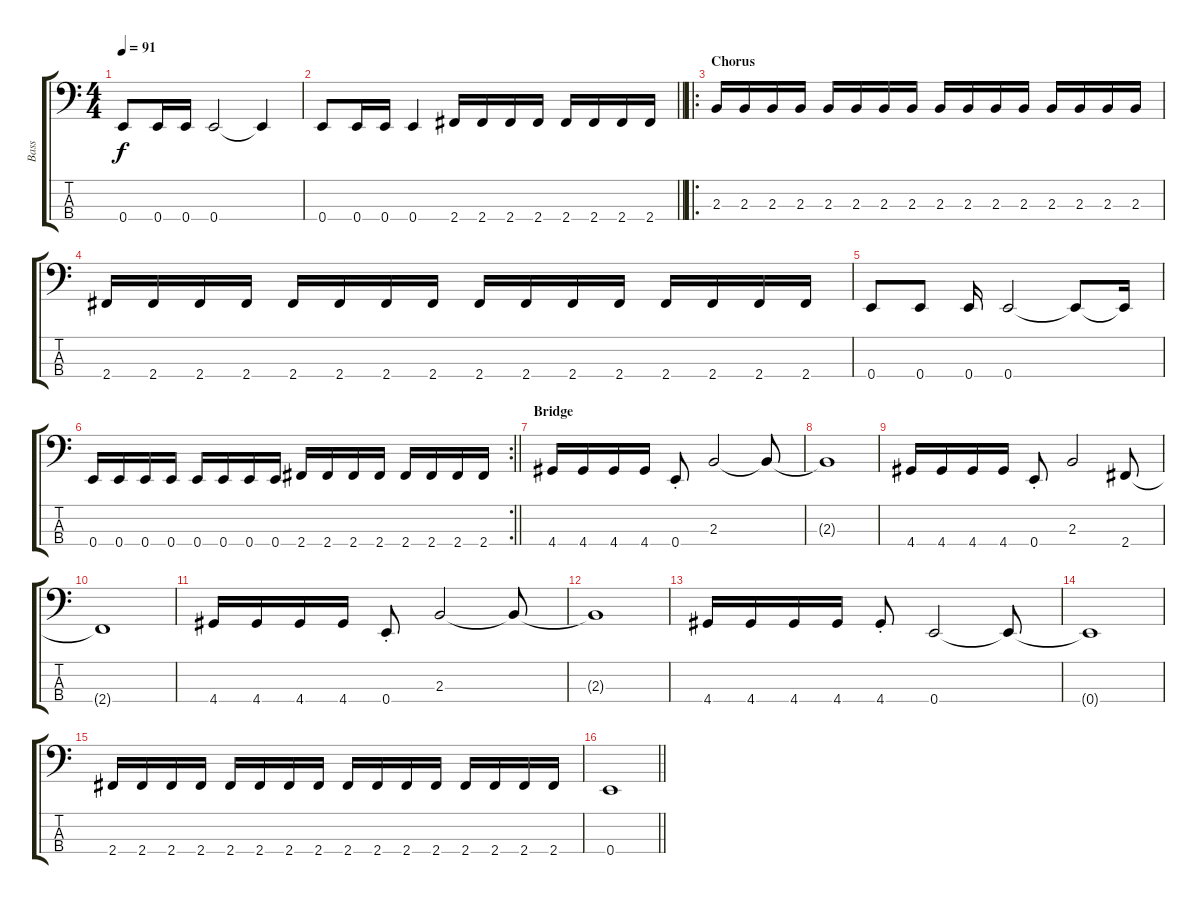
\track ("Bass" "Bass") {instrument electricbasspick}
\staff {score tabs}
\tuning (G2 D2 A1 E1) {hide}
\ts (4 4)
\tempo 91
\clef f4
\ks c
0.4.8{dy f} 0.4.16 0.4.16 0.4.2 0.4{t}.4 |
\barLineRight lightlight
0.4.8 0.4.16 0.4.16 0.4.4 2.4.16 2.4.16 2.4.16 2.4.16 2.4.16 2.4.16 2.4.16 2.4.16 |
\ro
\section ("" "Chorus")
2.3.16 2.3.16 2.3.16 2.3.16 2.3.16 2.3.16 2.3.16 2.3.16 2.3.16 2.3.16 2.3.16 2.3.16 2.3.16 2.3.16 2.3.16 2.3.16 |
2.4.16 2.4.16 2.4.16 2.4.16 2.4.16 2.4.16 2.4.16 2.4.16 2.4.16 2.4.16 2.4.16 2.4.16 2.4.16 2.4.16 2.4.16 2.4.16 |
0.4.8 0.4.8 0.4.16 0.4.2 0.4{t}.8 0.4{t}.16 |
\rc 2
\barLineRight lightlight
0.4.16 0.4.16 0.4.16 0.4.16 0.4.16 0.4.16 0.4.16 0.4.16 2.4.16 2.4.16 2.4.16 2.4.16 2.4.16 2.4.16 2.4.16 2.4.16 |
\section ("" "Bridge")
4.4.16 4.4.16 4.4.16 4.4.16 0.4{st}.8 2.3.2 2.3{t}.8 |
2.3{t}.1 |
4.4.16 4.4.16 4.4.16 4.4.16 0.4{st}.8 2.3.2 2.4.8 |
2.4{t}.1 |
4.4.16 4.4.16 4.4.16 4.4.16 0.4{st}.8 2.3.2 2.3{t}.8 |
2.3{t}.1 |
4.4.16 4.4.16 4.4.16 4.4.16 4.4{st}.8 0.4.2 0.4{t}.8 |
0.4{t}.1 |
2.4.16 2.4.16 2.4.16 2.4.16 2.4.16 2.4.16 2.4.16 2.4.16 2.4.16 2.4.16 2.4.16 2.4.16 2.4.16 2.4.16 2.4.16 2.4.16 |
\barLineRight lightlight
0.4.1
